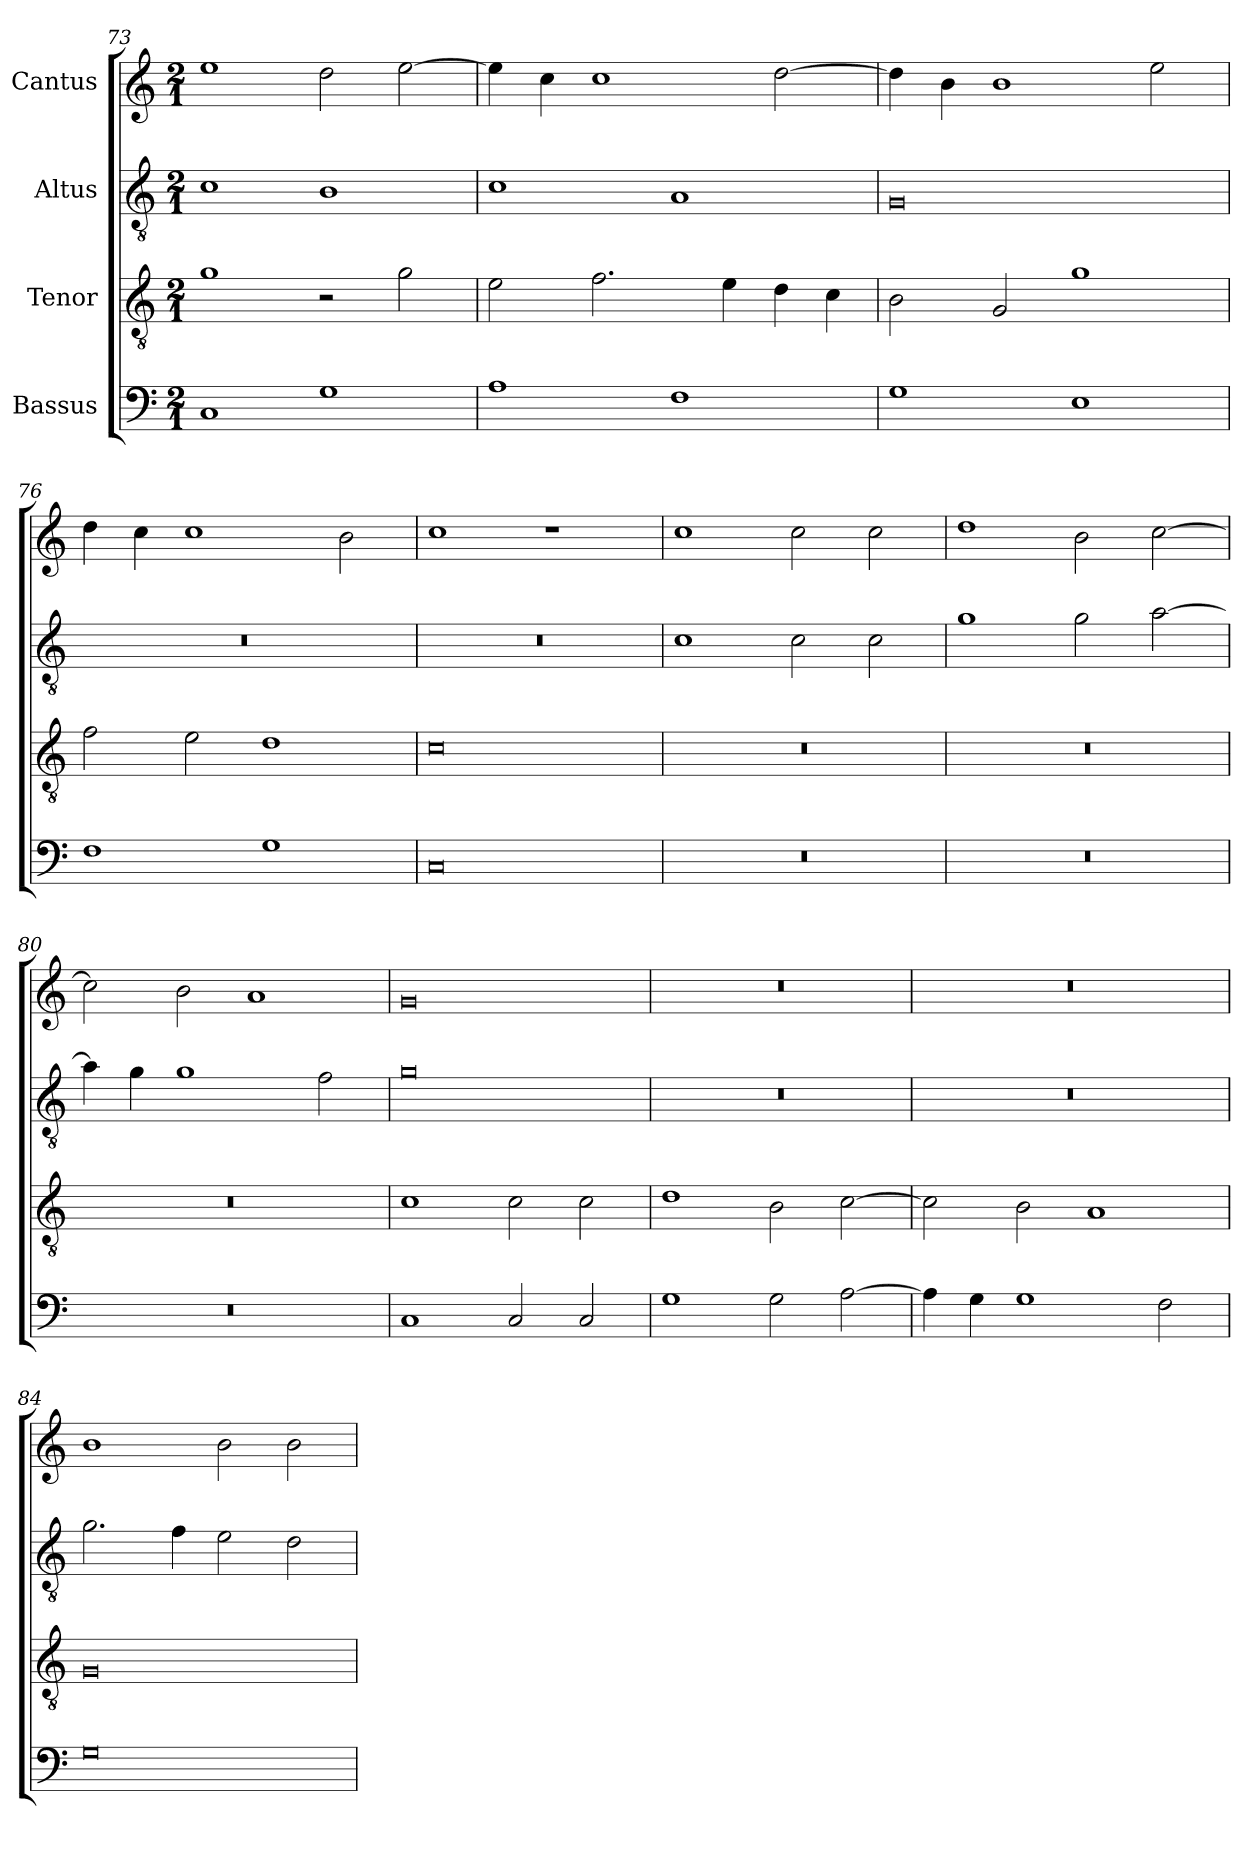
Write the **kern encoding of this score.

**kern	**kern	**kern	**kern
*part4	*part3	*part2	*part1
*staff4	*staff3	*staff2	*staff1
*I"Bassus	*I"Tenor	*I"Altus	*I"Cantus
*clefF4	*clefGv2	*clefGv2	*clefG2
*	*ITrd7c12	*ITrd7c12	*
*k[]	*k[]	*k[]	*k[]
*C:	*C:	*C:	*C:
*M2/1	*M2/1	*M2/1	*M2/1
=73	=73	=73	=73
1Ci	1Gi	1Ci	1eei
1Gi	2r	1BBi	2ddi\
.	2Gi\	.	[>2eei\
=74	=74	=74	=74
1Ai	2Ei\	1Ci	4eei\]
.	.	.	4cci\
.	2.Fi\	.	1cci
1Fi	.	1AAi	.
.	4Ei\	.	.
.	4Di\	.	[>2ddi\
.	4Ci\	.	.
=75	=75	=75	=75
1Gi	2BBi\	0GGi	4ddi\]
.	.	.	4bi\
.	2GGi/	.	1bi
1Ei	1Gi	.	.
.	.	.	2eei\
!!LO:LB:g=z
=76	=76	=76	=76
!	!	!LO:N:vis=1	!
1Fi	2Fi\	0r	4ddi\
.	.	.	4cci\
.	2Ei\	.	1cci
1Gi	1Di	.	.
.	.	.	2bi\
=77	=77	=77	=77
!	!	!LO:N:vis=1	!
0Ci	0Ci	0r	1cci
.	.	.	1r
=78	=78	=78	=78
!LO:N:vis=1	!LO:N:vis=1	!	!
0r	0r	1Ci	1cci
.	.	2Ci\	2cci\
.	.	2Ci\	2cci\
=79	=79	=79	=79
!LO:N:vis=1	!LO:N:vis=1	!	!
0r	0r	1Gi	1ddi
.	.	2Gi\	2bi\
.	.	[>2Ai\	[>2cci\
=80	=80	=80	=80
!LO:N:vis=1	!LO:N:vis=1	!	!
0r	0r	4Ai\]	2cci\]
.	.	4Gi\	.
.	.	1Gi	2bi\
.	.	.	1ai
.	.	2Fi\	.
=81	=81	=81	=81
1Ci	1Ci	0Gi	0gi
2Ci/	2Ci\	.	.
2Ci/	2Ci\	.	.
!!LO:LB:g=z
=82	=82	=82	=82
!	!	!LO:N:vis=1	!LO:N:vis=1
1Gi	1Di	0r	0r
2Gi\	2BBi\	.	.
[>2Ai\	[>2Ci\	.	.
=83	=83	=83	=83
!	!	!LO:N:vis=1	!LO:N:vis=1
4Ai\]	2Ci\]	0r	0r
4Gi\	.	.	.
1Gi	2BBi\	.	.
.	1AAi	.	.
2Fi\	.	.	.
=84	=84	=84	=84
0Gi	0GGi	2.Gi\	1bi
.	.	4Fi\	.
.	.	2Ei\	2bi\
.	.	2Di\	2bi\
=	=	=	=
*-	*-	*-	*-
